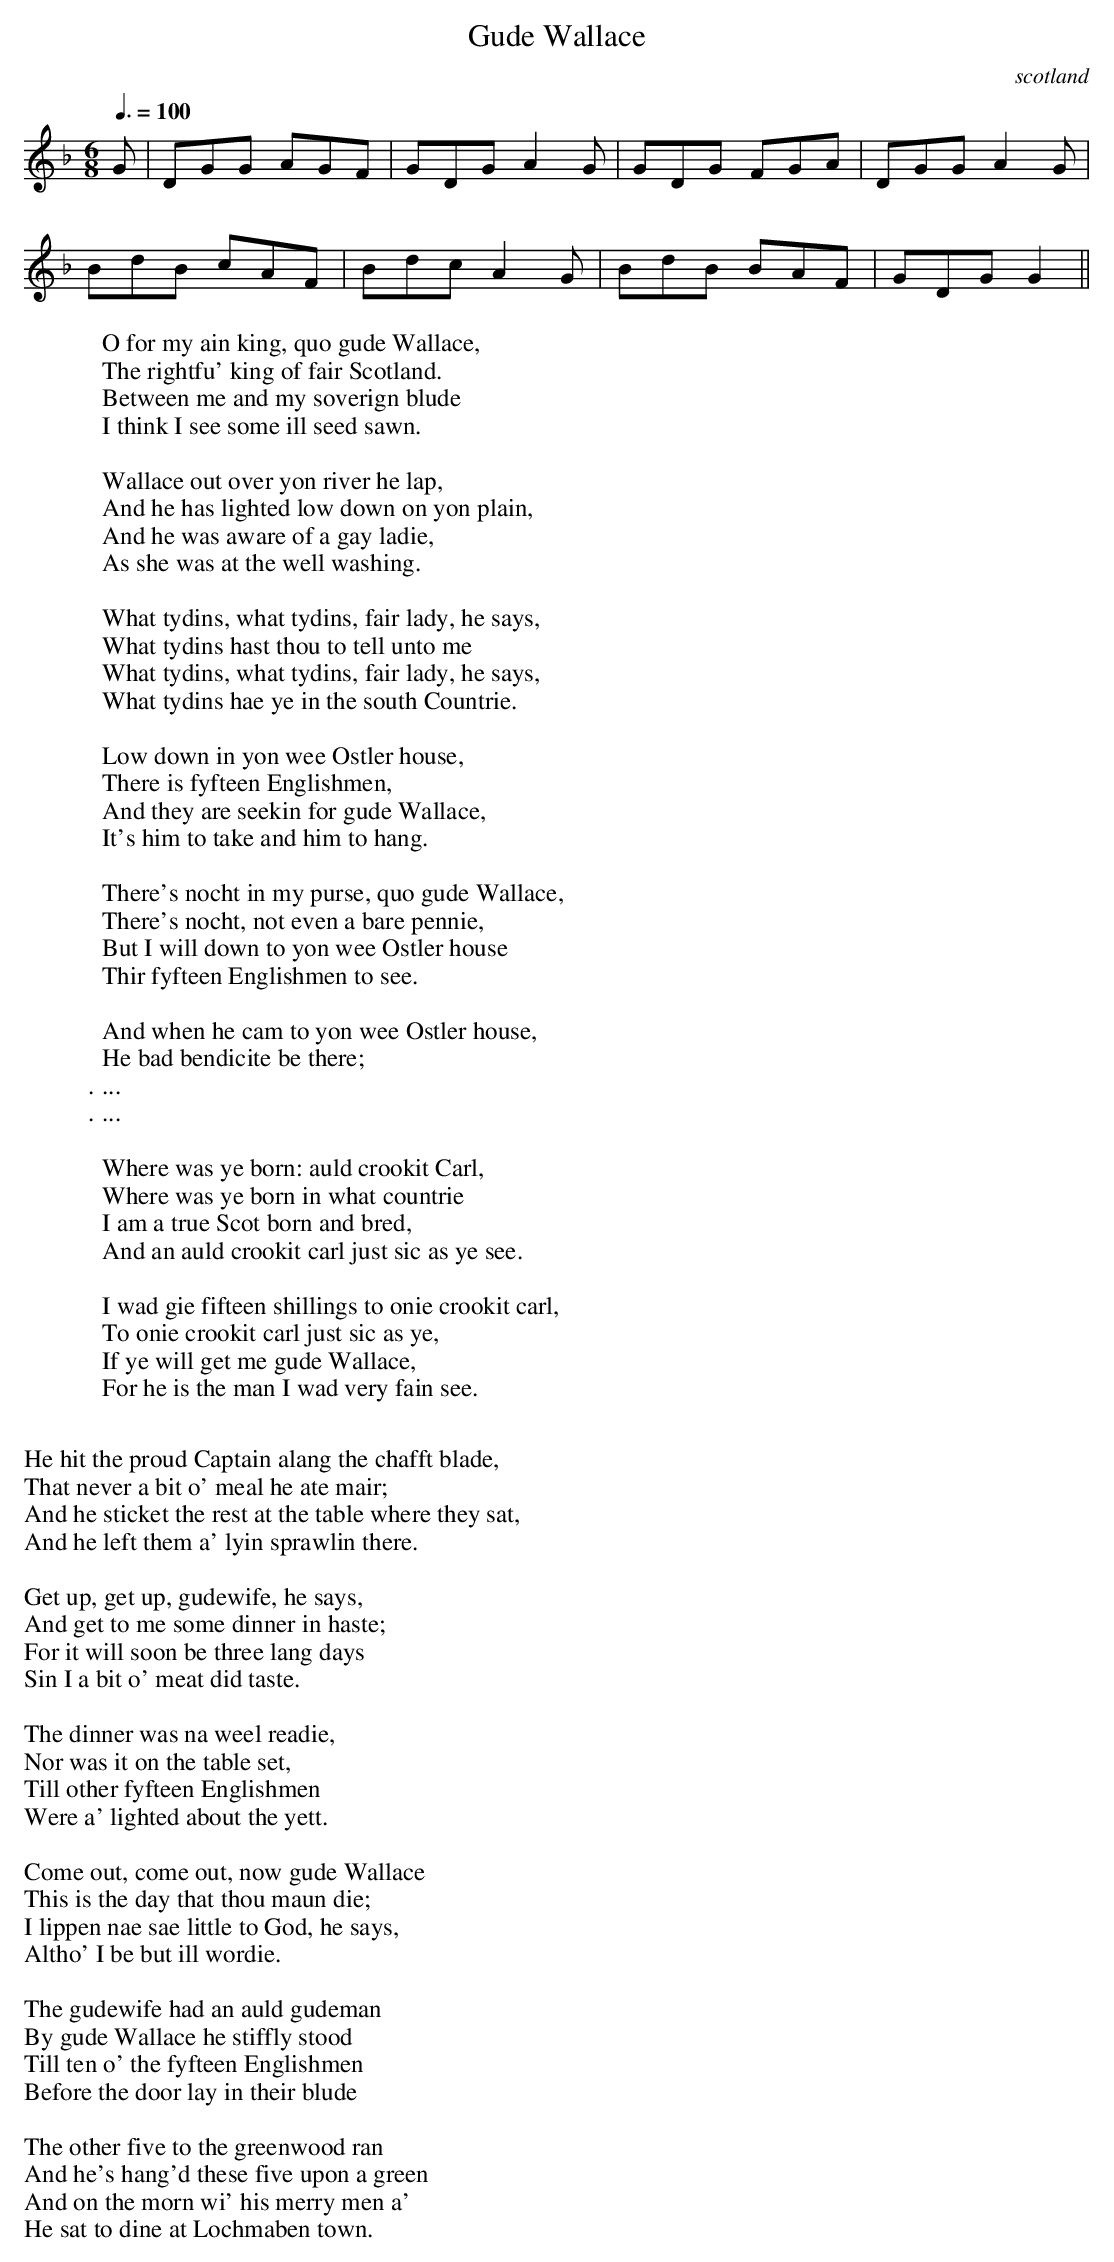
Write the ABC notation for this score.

X:1
T:Gude Wallace
O:scotland
M:6/8
L:1/8
Q:3/8=100
W:O for my ain king, quo gude Wallace,
W:The rightfu' king of fair Scotland.
W:Between me and my soverign blude
W:I think I see some ill seed sawn.
W:
W:Wallace out over yon river he lap,
W:And he has lighted low down on yon plain,
W:And he was aware of a gay ladie,
W:As she was at the well washing.
W:
W:What tydins, what tydins, fair lady, he says,
W:What tydins hast thou to tell unto me
W:What tydins, what tydins, fair lady, he says,
W:What tydins hae ye in the south Countrie.
W:
W:Low down in yon wee Ostler house,
W:There is fyfteen Englishmen,
W:And they are seekin for gude Wallace,
W:It's him to take and him to hang.
W:
W:There's nocht in my purse, quo gude Wallace,
W:There's nocht, not even a bare pennie,
W:But I will down to yon wee Ostler house
W:Thir fyfteen Englishmen to see.
W:
W:And when he cam to yon wee Ostler house,
W:He bad bendicite be there;
W:....
W:....
W:
W:Where was ye born: auld crookit Carl,
W:Where was ye born in what countrie
W:I am a true Scot born and bred,
W:And an auld crookit carl just sic as ye see.
W:
W:I wad gie fifteen shillings to onie crookit carl,
W:To onie crookit carl just sic as ye,
W:If ye will get me gude Wallace,
W:For he is the man I wad very fain see.
W:
W:He hit the proud Captain alang the chafft blade,
W:That never a bit o' meal he ate mair;
W:And he sticket the rest at the table where they sat,
W:And he left them a' lyin sprawlin there.
W:
W:Get up, get up, gudewife, he says,
W:And get to me some dinner in haste;
W:For it will soon be three lang days
W:Sin I a bit o' meat did taste.
W:
W:The dinner was na weel readie,
W:Nor was it on the table set,
W:Till other fyfteen Englishmen
W:Were a' lighted about the yett.
W:
W:Come out, come out, now gude Wallace
W:This is the day that thou maun die;
W:I lippen nae sae little to God, he says,
W:Altho' I be but ill wordie.
W:
W:The gudewife had an auld gudeman
W:By gude Wallace he stiffly stood
W:Till ten o' the fyfteen Englishmen
W:Before the door lay in their blude
W:
W:The other five to the greenwood ran
W:And he's hang'd these five upon a green
W:And on the morn wi' his merry men a'
W:He sat to dine at Lochmaben town.
K:F
G|DGG AGF|G-DG A2G|G-DG F-GA|D-GG A2G|
B-d-B c-AF|Bdc A2G|B-dB B-AF|G-DG G2||
